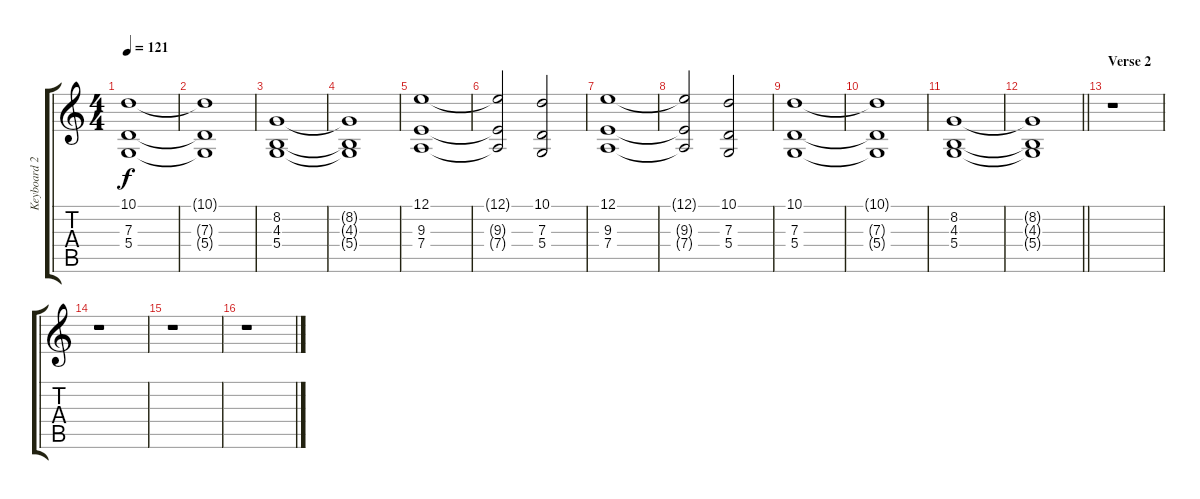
\track ("Keyboard 2" "Keyboard 2") {instrument stringensemble1}
\staff {score tabs}
\tuning (E4 B3 G3 D3 A2 E2) {hide}
\ts (4 4)
\tempo 121
\clef g2
\ks c
(10.1 7.3 5.4).1{dy f} |
(10.1{t} 7.3{t} 5.4{t}).1 |
(8.2 4.3 5.4).1 |
(8.2{t} 4.3{t} 5.4{t}).1 |
(12.1 9.3 7.4).1 |
(12.1{t} 9.3{t} 7.4{t}).2 (10.1 7.3 5.4).2 |
(12.1 9.3 7.4).1 |
(12.1{t} 9.3{t} 7.4{t}).2 (10.1 7.3 5.4).2 |
(10.1 7.3 5.4).1 |
(10.1{t} 7.3{t} 5.4{t}).1 |
(8.2 4.3 5.4).1 |
\barLineRight lightlight
(8.2{t} 4.3{t} 5.4{t}).1 |
\section ("" "Verse 2")
r.1 |
r.1 |
r.1 |
r.1
